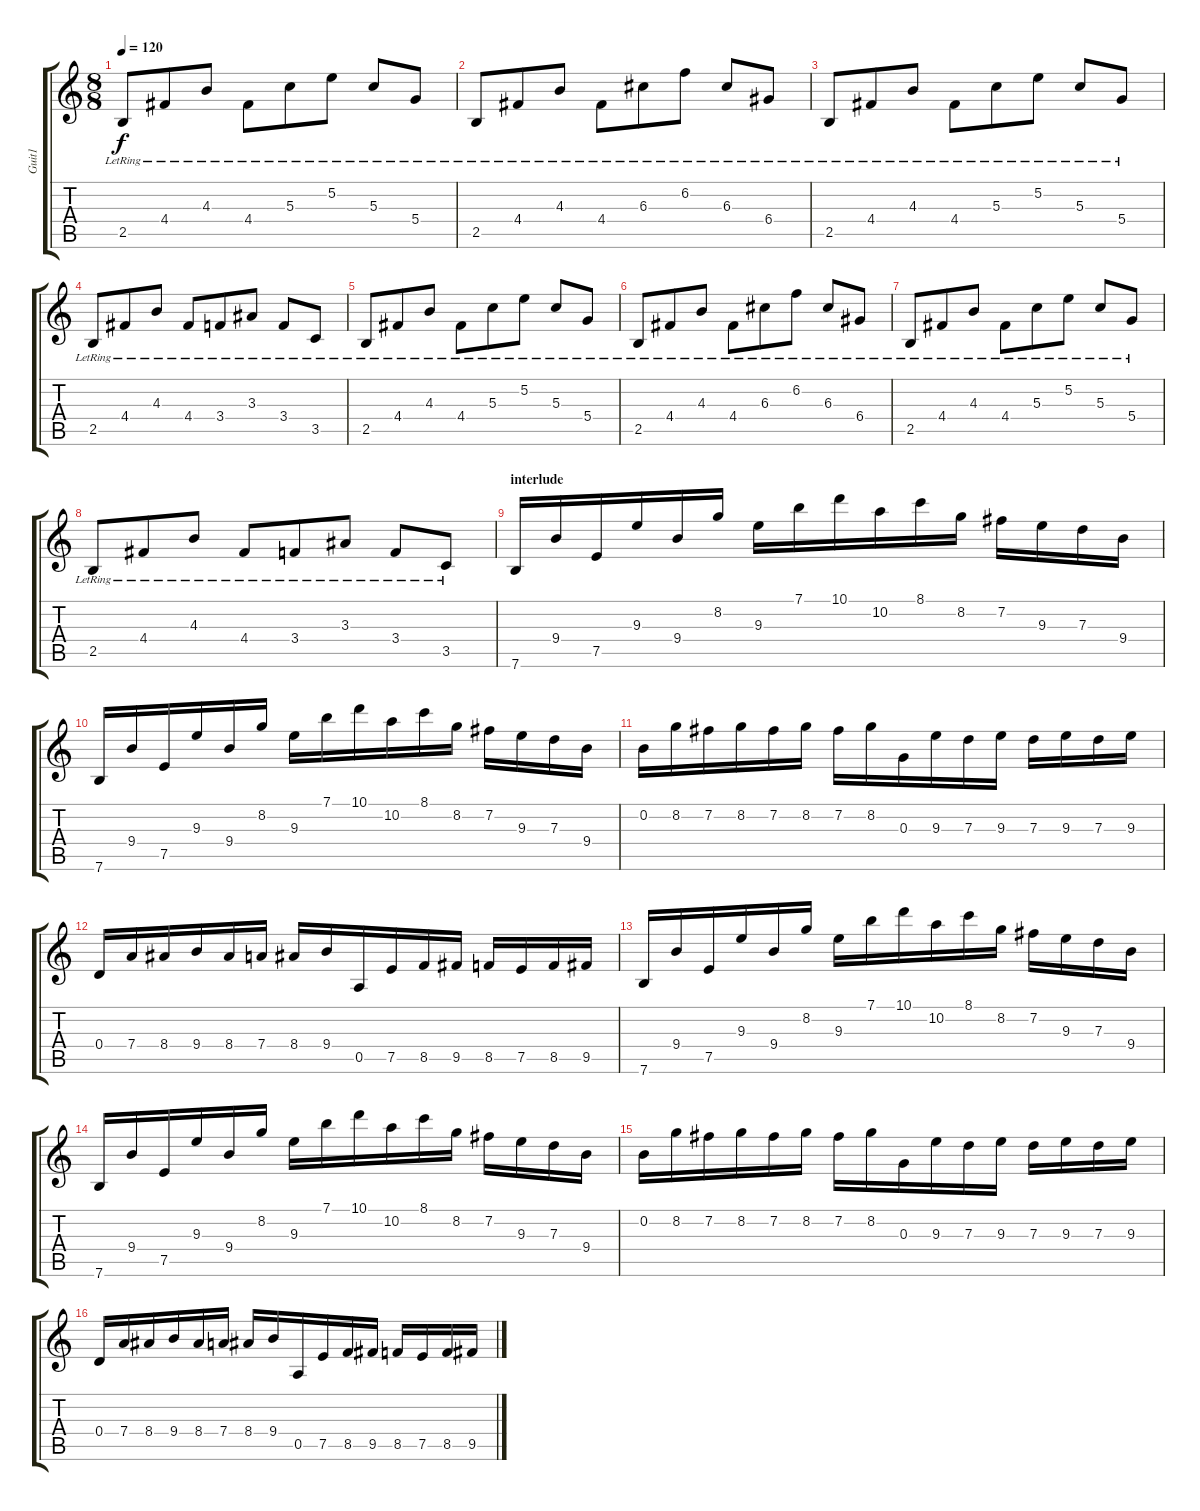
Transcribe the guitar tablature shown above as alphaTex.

\track ("Guit1" "Guit1") {instrument distortionguitar}
\staff {score tabs}
\tuning (E4 B3 G3 D3 A2 E2) {hide}
\ts (8 8)
\tempo 120
\clef g2
\ks c
2.5{lr}.8{dy f instrument electricguitarclean} 4.4{lr}.8 4.3{lr}.8 4.4{lr}.8 5.3{lr}.8 5.2{lr}.8 5.3{lr}.8 5.4{lr}.8 |
2.5{lr}.8 4.4{lr}.8 4.3{lr}.8 4.4{lr}.8 6.3{lr}.8 6.2{lr}.8 6.3{lr}.8 6.4{lr}.8 |
2.5{lr}.8 4.4{lr}.8 4.3{lr}.8 4.4{lr}.8 5.3{lr}.8 5.2{lr}.8 5.3{lr}.8 5.4{lr}.8 |
2.5{lr}.8 4.4{lr}.8 4.3{lr}.8 4.4{lr}.8 3.4{lr}.8 3.3{lr}.8 3.4{lr}.8 3.5{lr}.8 |
2.5{lr}.8{instrument electricguitarclean} 4.4{lr}.8 4.3{lr}.8 4.4{lr}.8 5.3{lr}.8 5.2{lr}.8 5.3{lr}.8 5.4{lr}.8 |
2.5{lr}.8 4.4{lr}.8 4.3{lr}.8 4.4{lr}.8 6.3{lr}.8 6.2{lr}.8 6.3{lr}.8 6.4{lr}.8 |
2.5{lr}.8 4.4{lr}.8 4.3{lr}.8 4.4{lr}.8 5.3{lr}.8 5.2{lr}.8 5.3{lr}.8 5.4{lr}.8 |
2.5{lr}.8 4.4{lr}.8 4.3{lr}.8 4.4{lr}.8 3.4{lr}.8 3.3{lr}.8 3.4{lr}.8 3.5{lr}.8 |
\section ("" "interlude")
7.6.16{volume 11 instrument distortionguitar} 9.4.16 7.5.16 9.3.16 9.4.16 8.2.16 9.3.16 7.1.16 10.1.16 10.2.16 8.1.16 8.2.16 7.2.16 9.3.16 7.3.16 9.4.16 |
7.6.16 9.4.16 7.5.16 9.3.16 9.4.16 8.2.16 9.3.16 7.1.16 10.1.16 10.2.16 8.1.16 8.2.16 7.2.16 9.3.16 7.3.16 9.4.16 |
0.2.16 8.2.16 7.2.16 8.2.16 7.2.16 8.2.16 7.2.16 8.2.16 0.3.16 9.3.16 7.3.16 9.3.16 7.3.16 9.3.16 7.3.16 9.3.16 |
0.4.16 7.4.16 8.4.16 9.4.16 8.4.16 7.4.16 8.4.16 9.4.16 0.5.16 7.5.16 8.5.16 9.5.16 8.5.16 7.5.16 8.5.16 9.5.16 |
7.6.16{volume 11 instrument distortionguitar} 9.4.16 7.5.16 9.3.16 9.4.16 8.2.16 9.3.16 7.1.16 10.1.16 10.2.16 8.1.16 8.2.16 7.2.16 9.3.16 7.3.16 9.4.16 |
7.6.16 9.4.16 7.5.16 9.3.16 9.4.16 8.2.16 9.3.16 7.1.16 10.1.16 10.2.16 8.1.16 8.2.16 7.2.16 9.3.16 7.3.16 9.4.16 |
0.2.16 8.2.16 7.2.16 8.2.16 7.2.16 8.2.16 7.2.16 8.2.16 0.3.16 9.3.16 7.3.16 9.3.16 7.3.16 9.3.16 7.3.16 9.3.16 |
0.4.16 7.4.16 8.4.16 9.4.16 8.4.16 7.4.16 8.4.16 9.4.16 0.5.16 7.5.16 8.5.16 9.5.16 8.5.16 7.5.16 8.5.16 9.5.16
